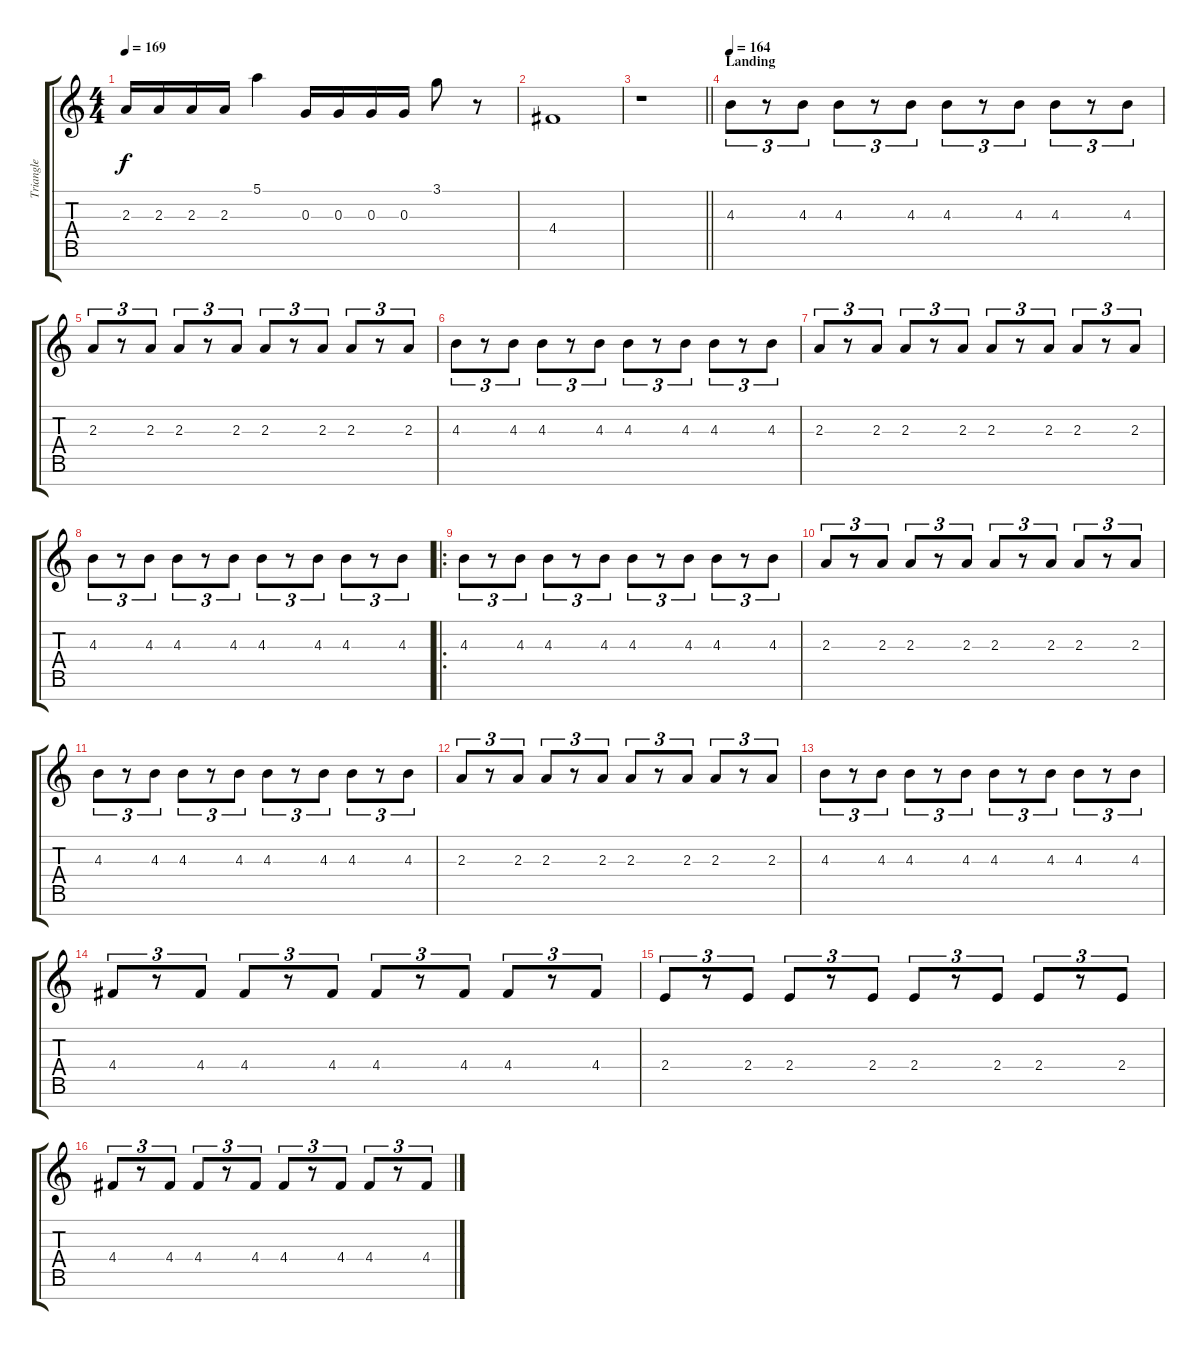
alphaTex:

\track ("Triangle" "Triangle") {instrument electricbassfinger}
\staff {score tabs}
\tuning (E4 B3 G3 D3 A2 E2 B1) {hide}
\ts (4 4)
\tempo 169
\clef g2
\ks c
2.3.16{dy f} 2.3.16 2.3.16 2.3.16 5.1.4 0.3.16 0.3.16 0.3.16 0.3.16 3.1.8 r.8 |
4.4.1 |
\barLineRight lightlight
r.1 |
\section ("" "Landing")
\tempo 164
4.3.8{tu (3 2) volume 13 instrument electricbassfinger} r.8{tu (3 2)} 4.3.8{tu (3 2)} 4.3.8{tu (3 2)} r.8{tu (3 2)} 4.3.8{tu (3 2)} 4.3.8{tu (3 2)} r.8{tu (3 2)} 4.3.8{tu (3 2)} 4.3.8{tu (3 2)} r.8{tu (3 2)} 4.3.8{tu (3 2)} |
2.3.8{tu (3 2)} r.8{tu (3 2)} 2.3.8{tu (3 2)} 2.3.8{tu (3 2)} r.8{tu (3 2)} 2.3.8{tu (3 2)} 2.3.8{tu (3 2)} r.8{tu (3 2)} 2.3.8{tu (3 2)} 2.3.8{tu (3 2)} r.8{tu (3 2)} 2.3.8{tu (3 2)} |
4.3.8{tu (3 2)} r.8{tu (3 2)} 4.3.8{tu (3 2)} 4.3.8{tu (3 2)} r.8{tu (3 2)} 4.3.8{tu (3 2)} 4.3.8{tu (3 2)} r.8{tu (3 2)} 4.3.8{tu (3 2)} 4.3.8{tu (3 2)} r.8{tu (3 2)} 4.3.8{tu (3 2)} |
2.3.8{tu (3 2)} r.8{tu (3 2)} 2.3.8{tu (3 2)} 2.3.8{tu (3 2)} r.8{tu (3 2)} 2.3.8{tu (3 2)} 2.3.8{tu (3 2)} r.8{tu (3 2)} 2.3.8{tu (3 2)} 2.3.8{tu (3 2)} r.8{tu (3 2)} 2.3.8{tu (3 2)} |
4.3.8{tu (3 2)} r.8{tu (3 2)} 4.3.8{tu (3 2)} 4.3.8{tu (3 2)} r.8{tu (3 2)} 4.3.8{tu (3 2)} 4.3.8{tu (3 2)} r.8{tu (3 2)} 4.3.8{tu (3 2)} 4.3.8{tu (3 2)} r.8{tu (3 2)} 4.3.8{tu (3 2)} |
\ro
4.3.8{tu (3 2)} r.8{tu (3 2)} 4.3.8{tu (3 2)} 4.3.8{tu (3 2)} r.8{tu (3 2)} 4.3.8{tu (3 2)} 4.3.8{tu (3 2)} r.8{tu (3 2)} 4.3.8{tu (3 2)} 4.3.8{tu (3 2)} r.8{tu (3 2)} 4.3.8{tu (3 2)} |
2.3.8{tu (3 2)} r.8{tu (3 2)} 2.3.8{tu (3 2)} 2.3.8{tu (3 2)} r.8{tu (3 2)} 2.3.8{tu (3 2)} 2.3.8{tu (3 2)} r.8{tu (3 2)} 2.3.8{tu (3 2)} 2.3.8{tu (3 2)} r.8{tu (3 2)} 2.3.8{tu (3 2)} |
4.3.8{tu (3 2)} r.8{tu (3 2)} 4.3.8{tu (3 2)} 4.3.8{tu (3 2)} r.8{tu (3 2)} 4.3.8{tu (3 2)} 4.3.8{tu (3 2)} r.8{tu (3 2)} 4.3.8{tu (3 2)} 4.3.8{tu (3 2)} r.8{tu (3 2)} 4.3.8{tu (3 2)} |
2.3.8{tu (3 2)} r.8{tu (3 2)} 2.3.8{tu (3 2)} 2.3.8{tu (3 2)} r.8{tu (3 2)} 2.3.8{tu (3 2)} 2.3.8{tu (3 2)} r.8{tu (3 2)} 2.3.8{tu (3 2)} 2.3.8{tu (3 2)} r.8{tu (3 2)} 2.3.8{tu (3 2)} |
4.3.8{tu (3 2)} r.8{tu (3 2)} 4.3.8{tu (3 2)} 4.3.8{tu (3 2)} r.8{tu (3 2)} 4.3.8{tu (3 2)} 4.3.8{tu (3 2)} r.8{tu (3 2)} 4.3.8{tu (3 2)} 4.3.8{tu (3 2)} r.8{tu (3 2)} 4.3.8{tu (3 2)} |
4.4.8{tu (3 2)} r.8{tu (3 2)} 4.4.8{tu (3 2)} 4.4.8{tu (3 2)} r.8{tu (3 2)} 4.4.8{tu (3 2)} 4.4.8{tu (3 2)} r.8{tu (3 2)} 4.4.8{tu (3 2)} 4.4.8{tu (3 2)} r.8{tu (3 2)} 4.4.8{tu (3 2)} |
2.4.8{tu (3 2)} r.8{tu (3 2)} 2.4.8{tu (3 2)} 2.4.8{tu (3 2)} r.8{tu (3 2)} 2.4.8{tu (3 2)} 2.4.8{tu (3 2)} r.8{tu (3 2)} 2.4.8{tu (3 2)} 2.4.8{tu (3 2)} r.8{tu (3 2)} 2.4.8{tu (3 2)} |
4.4.8{tu (3 2)} r.8{tu (3 2)} 4.4.8{tu (3 2)} 4.4.8{tu (3 2)} r.8{tu (3 2)} 4.4.8{tu (3 2)} 4.4.8{tu (3 2)} r.8{tu (3 2)} 4.4.8{tu (3 2)} 4.4.8{tu (3 2)} r.8{tu (3 2)} 4.4.8{tu (3 2)}
